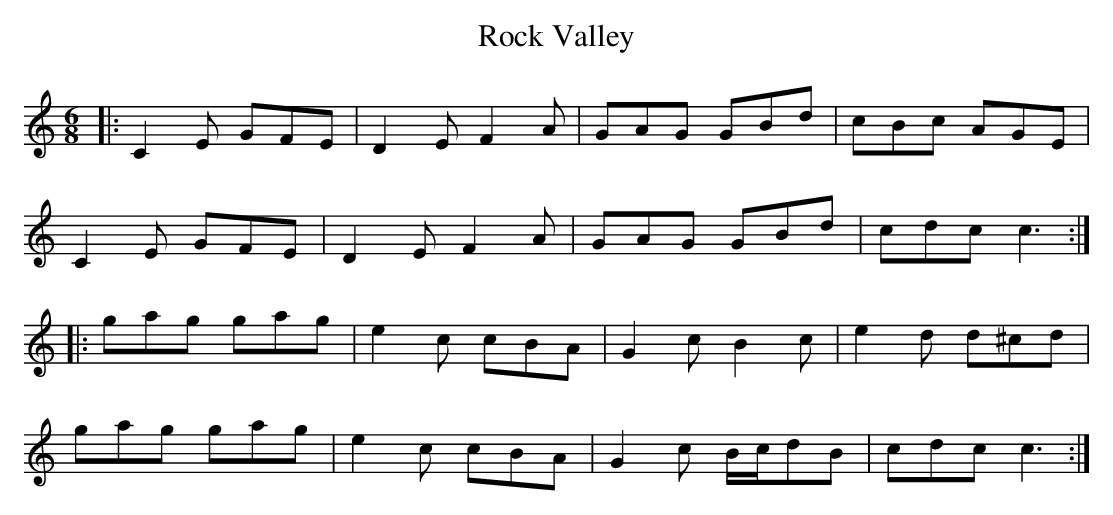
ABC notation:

X:1
T: Rock Valley
M: 6/8
L: 1/8
K: Cmaj
|:C2E GFE|D2E F2A|GAG GBd|cBc AGE|
C2E GFE|D2E F2A|GAG GBd|cdc c3:|
|:gag gag|e2c cBA|G2c B2c|e2d d^cd|
gag gag|e2c cBA|G2c B/c/dB|cdc c3:|
